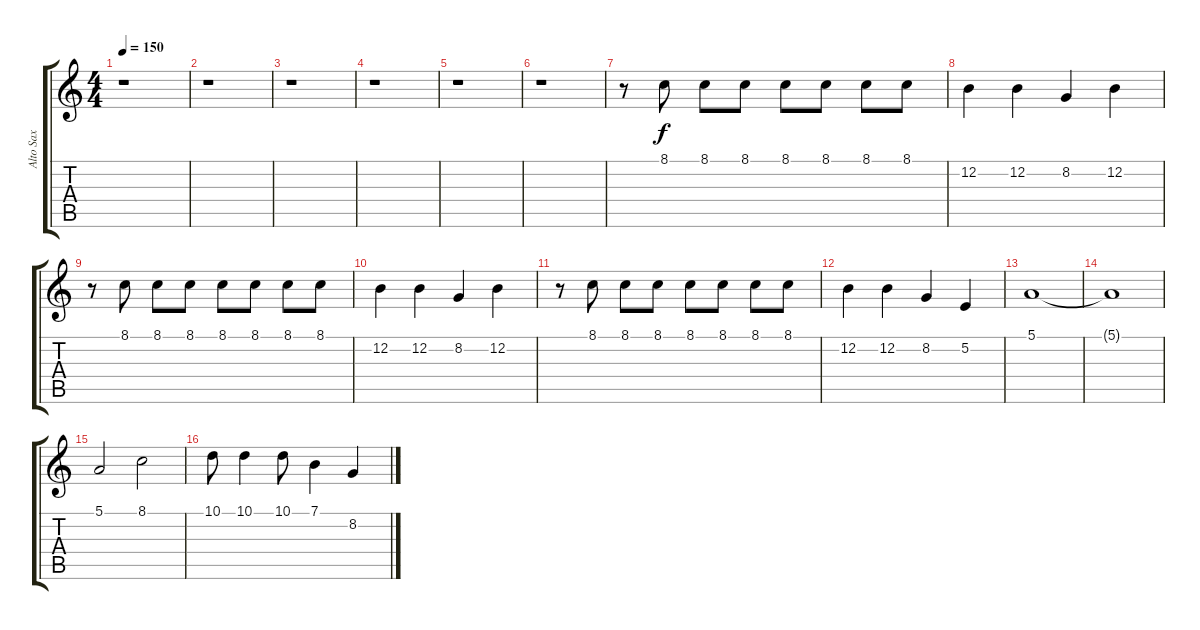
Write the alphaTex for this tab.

\track ("Alto Sax" "Alto Sax") {instrument altosax}
\staff {score tabs}
\tuning (E4 B3 G3 D3 A2 E2) {hide}
\ts (4 4)
\tempo 150
\clef g2
\ks c
r.1{dy f} |
r.1 |
r.1 |
r.1 |
r.1 |
r.1 |
r.8 8.1.8 8.1.8 8.1.8 8.1.8 8.1.8 8.1.8 8.1.8 |
12.2.4 12.2.4 8.2.4 12.2.4 |
r.8 8.1.8 8.1.8 8.1.8 8.1.8 8.1.8 8.1.8 8.1.8 |
12.2.4 12.2.4 8.2.4 12.2.4 |
r.8 8.1.8 8.1.8 8.1.8 8.1.8 8.1.8 8.1.8 8.1.8 |
12.2.4 12.2.4 8.2.4 5.2.4 |
5.1.1 |
5.1{t}.1 |
5.1.2 8.1.2 |
10.1.8 10.1.4 10.1.8 7.1.4 8.2.4
